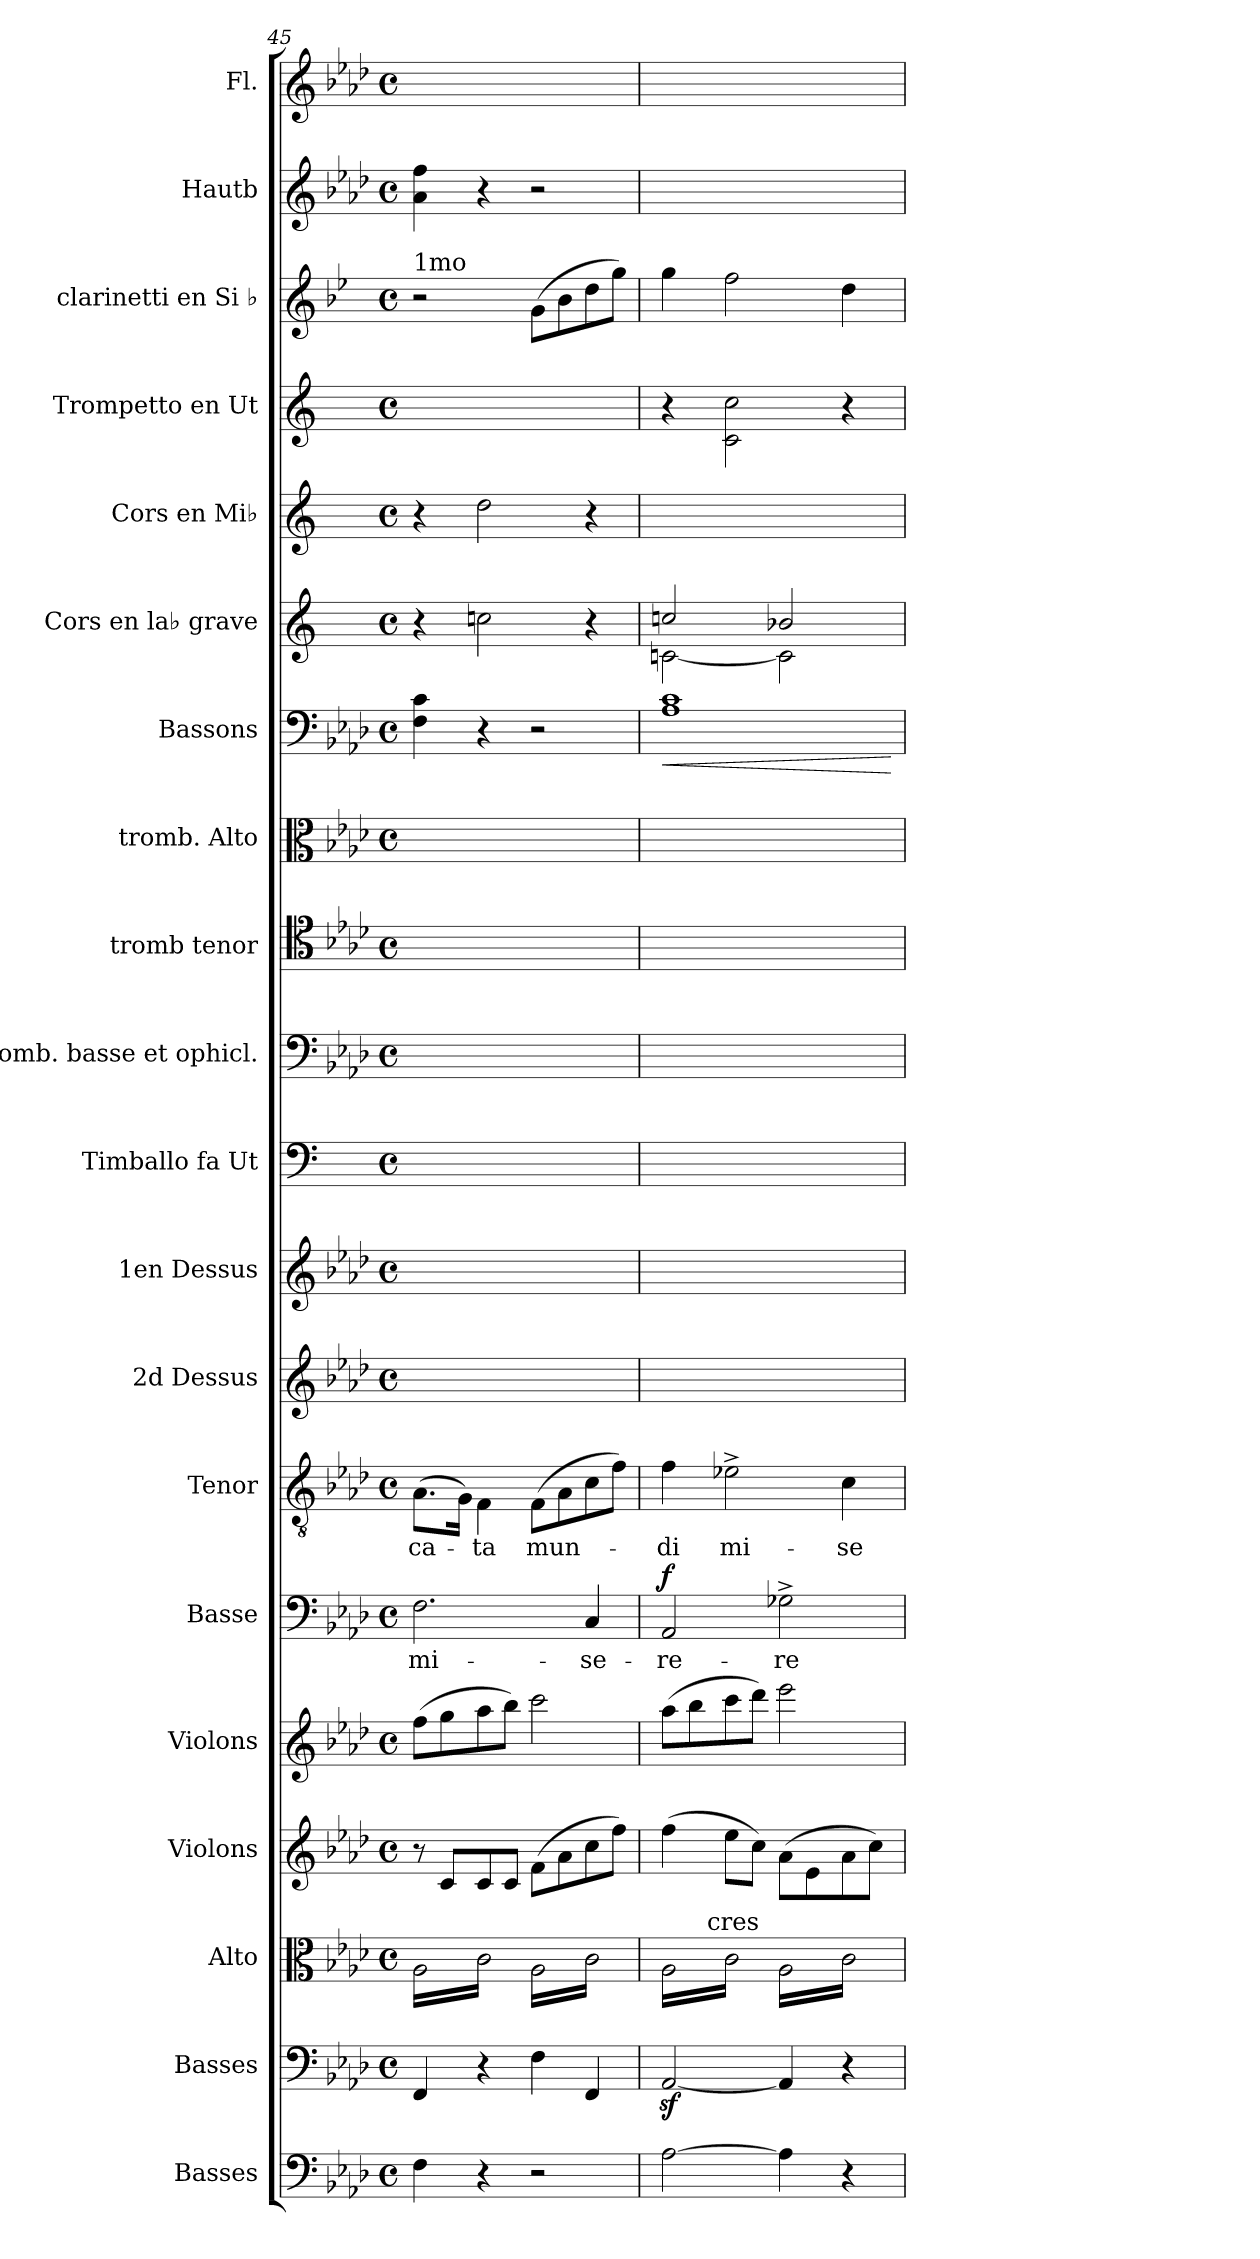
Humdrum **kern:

**kern	**kern	**kern	**kern	**kern	**kern	**text	**dynam	**kern	**text	**kern	**kern	**kern	**kern	**kern	**kern	**kern	**dynam	**kern	**kern	**kern	**kern	**kern	**kern
*part20	*part19	*part18	*part17	*part16	*part15	*part15	*part15	*part14	*part14	*part13	*part12	*part11	*part10	*part9	*part8	*part7	*part7	*part6	*part5	*part4	*part3	*part2	*part1
*staff20	*staff19	*staff18	*staff17	*staff16	*staff15	*staff15	*staff15	*staff14	*staff14	*staff13	*staff12	*staff11	*staff10	*staff9	*staff8	*staff7	*staff7	*staff6	*staff5	*staff4	*staff3	*staff2	*staff1
*I"Basses	*I"Basses	*I"Alto	*I"Violons	*I"Violons	*I"Basse	*	*	*I"Tenor	*	*I"2d Dessus	*I"1en Dessus	*I"Timballo fa Ut	*I"Tromb. basse et ophicl.	*I"tromb tenor	*I"tromb. Alto	*I"Bassons	*	*I"Cors en la♭ grave	*I"Cors en Mi♭	*I"Trompetto en Ut	*I"clarinetti en Si ♭	*I"Hautb	*I"Fl.
*	*	*I'A	*I'Vln	*I'Vln	*I'B	*	*	*I'T	*	*	*	*	*I'B	*I'T	*I'A	*I'Bsn	*	*	*	*	*I'Cl	*	*I'Fl
*clefF4	*clefF4	*clefC3	*clefG2	*clefG2	*clefF4	*	*	*clefGv2	*	*clefG2	*clefG2	*clefF4	*clefF4	*clefC4	*clefC3	*clefF4	*	*clefG2	*clefG2	*clefG2	*clefG2	*clefG2	*clefG2
*	*	*	*	*	*	*	*	*	*	*	*	*	*	*	*	*	*	*ITrd2c4	*ITrd5c9	*	*ITrd1c2	*	*
*k[b-e-a-d-]	*k[b-e-a-d-]	*k[b-e-a-d-]	*k[b-e-a-d-]	*k[b-e-a-d-]	*k[b-e-a-d-]	*	*	*k[b-e-a-d-]	*	*k[b-e-a-d-]	*k[b-e-a-d-]	*	*k[b-e-a-d-]	*k[b-e-a-d-]	*k[b-e-a-d-]	*k[b-e-a-d-]	*	*	*	*	*k[b-e-a-d-]	*k[b-e-a-d-]	*k[b-e-a-d-]
*f:	*f:	*f:	*f:	*f:	*f:	*	*	*f:	*	*f:	*f:	*	*f:	*f:	*f:	*f:	*	*	*	*	*f:	*f:	*f:
*M4/4	*M4/4	*M4/4	*M4/4	*M4/4	*M4/4	*	*	*M4/4	*	*M4/4	*M4/4	*M4/4	*M4/4	*M4/4	*M4/4	*M4/4	*	*M4/4	*M4/4	*M4/4	*M4/4	*M4/4	*M4/4
*met(c)	*met(c)	*met(c)	*met(c)	*met(c)	*met(c)	*	*	*met(c)	*	*met(c)	*met(c)	*met(c)	*met(c)	*met(c)	*met(c)	*met(c)	*	*met(c)	*met(c)	*met(c)	*met(c)	*met(c)	*met(c)
=45	=45	=45	=45	=45	=45	=45	=45	=45	=45	=45	=45	=45	=45	=45	=45	=45	=45	=45	=45	=45	=45	=45	=45
!	!	!	!	!	!	!	!	!	!	!	!	!	!	!	!	!	!	!	!	!	!LO:TX:a:t=1mo	!	!
*	*	*tremolo	*	*	*	*	*	*	*	*	*	*	*	*	*	*	*	*	*	*	*	*	*
4F\	4FF/	(16A-\LL	8r	(8ff\L	2.F\	mi-	.	(8.A-\L	-ca-	1ryy	1ryy	1ryy	1ryy	1ryy	1ryy	4F\ 4c\	.	4r	4r	1ryy	2r	4a-\ 4ff\	1ryy
.	.	16c\)	.	.	.	.	.	.	.	.	.	.	.	.	.	.	.	.	.	.	.	.	.
.	.	16A-\	8c/L	8gg\	.	.	.	.	.	.	.	.	.	.	.	.	.	.	.	.	.	.	.
.	.	16c\)	.	.	.	.	.	16G\Jk)	.	.	.	.	.	.	.	.	.	.	.	.	.	.	.
4r	4r	16A-\	8c/	8aa-\	.	.	.	4F\	-ta	.	.	.	.	.	.	4r	.	2a-X\	2f\	.	.	4r	.
.	.	16c\)	.	.	.	.	.	.	.	.	.	.	.	.	.	.	.	.	.	.	.	.	.
.	.	16A-\	8c/J	8bb-\J)	.	.	.	.	.	.	.	.	.	.	.	.	.	.	.	.	.	.	.
.	.	16c\)JJ	.	.	.	.	.	.	.	.	.	.	.	.	.	.	.	.	.	.	.	.	.
2r	4F\	(16A-\LL	(8f\L	2ccc\	.	.	.	(8F\L	mun-	.	.	.	.	.	.	2r	.	.	.	.	(8f\L	2r	.
.	.	16c\)	.	.	.	.	.	.	.	.	.	.	.	.	.	.	.	.	.	.	.	.	.
.	.	16A-\	8a-\	.	.	.	.	8A-\	.	.	.	.	.	.	.	.	.	.	.	.	8a-\	.	.
.	.	16c\)	.	.	.	.	.	.	.	.	.	.	.	.	.	.	.	.	.	.	.	.	.
.	4FF/	16A-\	8cc\	.	4C/	-se-	.	8c\	.	.	.	.	.	.	.	.	.	4r	4r	.	8cc\	.	.
.	.	16c\)	.	.	.	.	.	.	.	.	.	.	.	.	.	.	.	.	.	.	.	.	.
.	.	16A-\	8ff\J)	.	.	.	.	8f\J)	.	.	.	.	.	.	.	.	.	.	.	.	8ff\J)	.	.
.	.	16c\)JJ	.	.	.	.	.	.	.	.	.	.	.	.	.	.	.	.	.	.	.	.	.
=46	=46	=46	=46	=46	=46	=46	=46	=46	=46	=46	=46	=46	=46	=46	=46	=46	=46	=46	=46	=46	=46	=46	=46
!	!	!	!	!	!	!	!LO:DY:a	!	!	!	!	!	!	!	!	!	!LO:HP:b	!	!	!	!	!	!
*	*	*^	*	*	*	*	*	*	*	*	*	*	*	*	*	*	*	*^	*	*	*	*	*
[2A-\	[2AA-z/	(16A-\LL	8.ryy	(4ff\	(8aa-\L	2AA-/	-re-	f	4f\	-di	1ryy	1ryy	1ryy	1ryy	1ryy	1ryy	1A-\ 1c\	<	2a-X/	[2A-X\	1ryy	4r	4ff\	1ryy	1ryy
.	.	16c\)	.	.	.	.	.	.	.	.	.	.	.	.	.	.	.	.	.	.	.	.	.	.	.
.	.	16A-\	.	.	8bb-\	.	.	.	.	.	.	.	.	.	.	.	.	.	.	.	.	.	.	.	.
!	!	!	!LO:TX:t=cres	!	!	!	!	!	!	!	!	!	!	!	!	!	!	!	!	!	!	!	!	!	!
.	.	16c\)	2ryy	.	.	.	.	.	.	.	.	.	.	.	.	.	.	.	.	.	.	.	.	.	.
.	.	16A-\	.	8ee-\L	8ccc\	.	.	.	2e-X^\	mi-	.	.	.	.	.	.	.	.	.	.	.	2c\ 2cc\	2ee-\	.	.
.	.	16c\)	.	.	.	.	.	.	.	.	.	.	.	.	.	.	.	.	.	.	.	.	.	.	.
.	.	16A-\	.	8cc\J)	8ddd-\J)	.	.	.	.	.	.	.	.	.	.	.	.	.	.	.	.	.	.	.	.
.	.	16c\)JJ	.	.	.	.	.	.	.	.	.	.	.	.	.	.	.	.	.	.	.	.	.	.	.
4A-\]	4AA-/]	(16A-\LL	.	(8a-\L	2eee-\	2G-X^\	-re	.	.	.	.	.	.	.	.	.	.	.	2g-X/	2A-\]	.	.	.	.	.
.	.	16c\)	.	.	.	.	.	.	.	.	.	.	.	.	.	.	.	.	.	.	.	.	.	.	.
.	.	16A-\	.	8e-\	.	.	.	.	.	.	.	.	.	.	.	.	.	.	.	.	.	.	.	.	.
.	.	16c\)	4ryy	.	.	.	.	.	.	.	.	.	.	.	.	.	.	.	.	.	.	.	.	.	.
4r	4r	16A-\	.	8a-\	.	.	.	.	4c\	-se-	.	.	.	.	.	.	.	.	.	.	.	4r	4cc\	.	.
.	.	16c\)	.	.	.	.	.	.	.	.	.	.	.	.	.	.	.	.	.	.	.	.	.	.	.
.	.	16A-\	.	8cc\J)	.	.	.	.	.	.	.	.	.	.	.	.	.	.	.	.	.	.	.	.	.
.	.	16c\)JJ	16ryy	.	.	.	.	.	.	.	.	.	.	.	.	.	.	.	.	.	.	.	.	.	.
*	*	*Xtremolo	*	*	*	*	*	*	*	*	*	*	*	*	*	*	*	*	*	*	*	*	*	*	*
*	*	*	*	*	*	*	*	*	*	*	*	*	*	*	*	*	*	*	*v	*v	*	*	*	*	*
.	.	.	.	.	.	.	.	.	.	.	.	.	.	.	.	.	.	[	.	.	.	.	.	.
.	.	.	.	.	.	.	.	.	.	.	.	.	.	.	.	.	.	.	.	.	.	.	.	.
.	.	.	.	.	.	.	.	.	.	.	.	.	.	.	.	.	.	.	.	.	.	.	.	.
.	.	.	.	.	.	.	.	.	.	.	.	.	.	.	.	.	.	.	.	.	.	.	.	.
*	*	*v	*v	*	*	*	*	*	*	*	*	*	*	*	*	*	*	*	*	*	*	*	*	*
=	=	=	=	=	=	=	=	=	=	=	=	=	=	=	=	=	=	=	=	=	=	=	=
*-	*-	*-	*-	*-	*-	*-	*-	*-	*-	*-	*-	*-	*-	*-	*-	*-	*-	*-	*-	*-	*-	*-	*-
